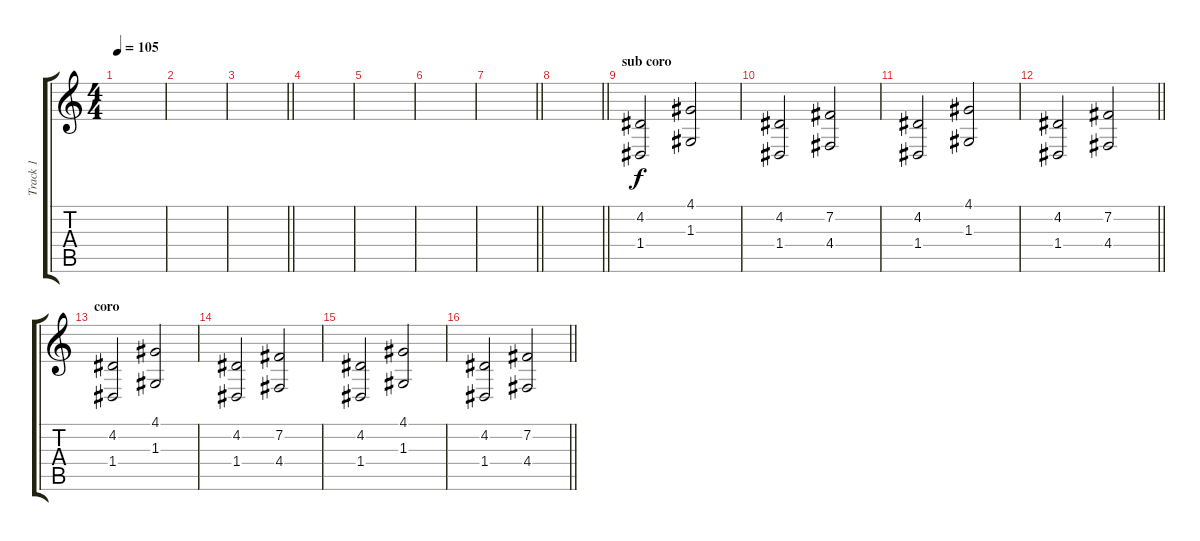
\track ("Track 1" "Track 1") {instrument accordion}
\staff {score tabs}
\tuning (E4 B3 G3 D3 A2 E2) {hide}
\ts (4 4)
\tempo 105
\clef g2
\ks c
|
|
\barLineRight lightlight
|
|
|
|
\barLineRight lightlight
|
\barLineRight lightlight
|
\section ("" "sub coro")
(4.2 1.4).2 (4.1 1.3).2 |
(4.2 1.4).2 (7.2 4.4).2 |
(4.2 1.4).2 (4.1 1.3).2 |
\barLineRight lightlight
(4.2 1.4).2 (7.2 4.4).2 |
\section ("" "coro")
(4.2 1.4).2 (4.1 1.3).2 |
(4.2 1.4).2 (7.2 4.4).2 |
(4.2 1.4).2 (4.1 1.3).2 |
\barLineRight lightlight
(4.2 1.4).2 (7.2 4.4).2
